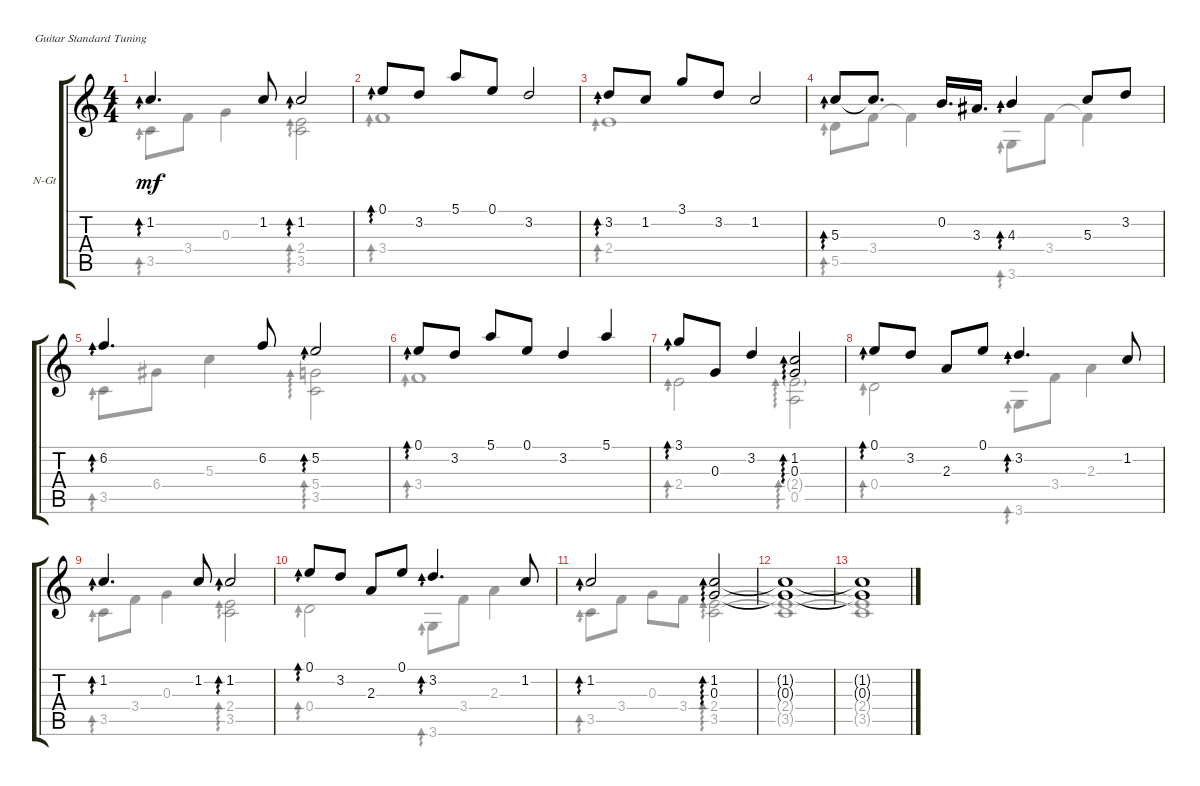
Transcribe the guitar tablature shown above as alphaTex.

\defaultSystemsLayout 4
\bracketExtendMode groupsimilarinstruments
\firstSystemTrackNameOrientation horizontal
\otherSystemsTrackNameOrientation horizontal
\track ("Nylon Guitar" "N-Gt") {instrument acousticguitarnylon}
\staff {score tabs}
\tuning (E4 B3 G3 D3 A2 E2)
\voice
\ts (4 4)
\tempo (70 hide)
\clef g2
\ks c
1.2.4{d ad 0 dy mf} 1.2.8 1.2.2{ad 0} |
0.1.8{ad 0} 3.2.8 5.1.8 0.1.8 3.2.2 |
3.2.8{ad 0} 1.2.8 3.1.8 3.2.8 1.2.2 |
5.3.8{ad 0} 5.3{t}.8{d} 0.2.16{d} 3.3.16{d} 4.3.4{ad 0} 5.3.8 3.2.8 |
6.2.4{d ad 0} 6.2.8 5.2.2{ad 0} |
0.1.8{ad 0} 3.2.8 5.1.8 0.1.8 3.2.4 5.1.4 |
3.1.8{ad 0} 0.3.8 3.2.4 (1.2 0.3).2{ad 0} |
0.1.8{ad 0} 3.2.8 2.3.8 0.1.8 3.2.4{d ad 0} 1.2.8 |
1.2.4{d ad 0} 1.2.8 1.2.2{ad 0} |
0.1.8{ad 0} 3.2.8 2.3.8 0.1.8 3.2.4{d ad 0} 1.2.8 |
1.2.2{ad 0} (1.2 0.3).2{ad 0} |
(1.2{t} 0.3{t}).1 |
(1.2{t} 0.3{t}).1
\voice
\clef g2
\ottava regular
\simile none
\ks c
3.5.8{ad 0 dy mf} 3.4.8 0.3.4 (2.4 3.5).2{ad 0} |
3.4.1{ad 0} |
2.4.1{ad 0} |
5.5.8{ad 0} 3.4.8 3.4{t}.4 3.6.8{ad 0} 3.4.8 3.4{t}.4 |
3.5.8{ad 0} 6.4.8 5.3.4 (5.4 3.5).2{ad 0} |
3.4.1{ad 0} |
2.4.2{ad 0} (2.4{g} 0.5).2{ad 0} |
0.4.2{ad 0} 3.6.8{ad 0} 3.4.8 2.3.4 |
3.5.8{ad 0} 3.4.8 0.3.4 (2.4 3.5).2{ad 0} |
0.4.2{ad 0} 3.6.8{ad 0} 3.4.8 2.3.4 |
3.5.8{ad 0} 3.4.8 0.3.8 3.4.8 (2.4 3.5).2{ad 0} |
(2.4{t} 3.5{t}).1 |
(2.4{t} 3.5{t}).1
